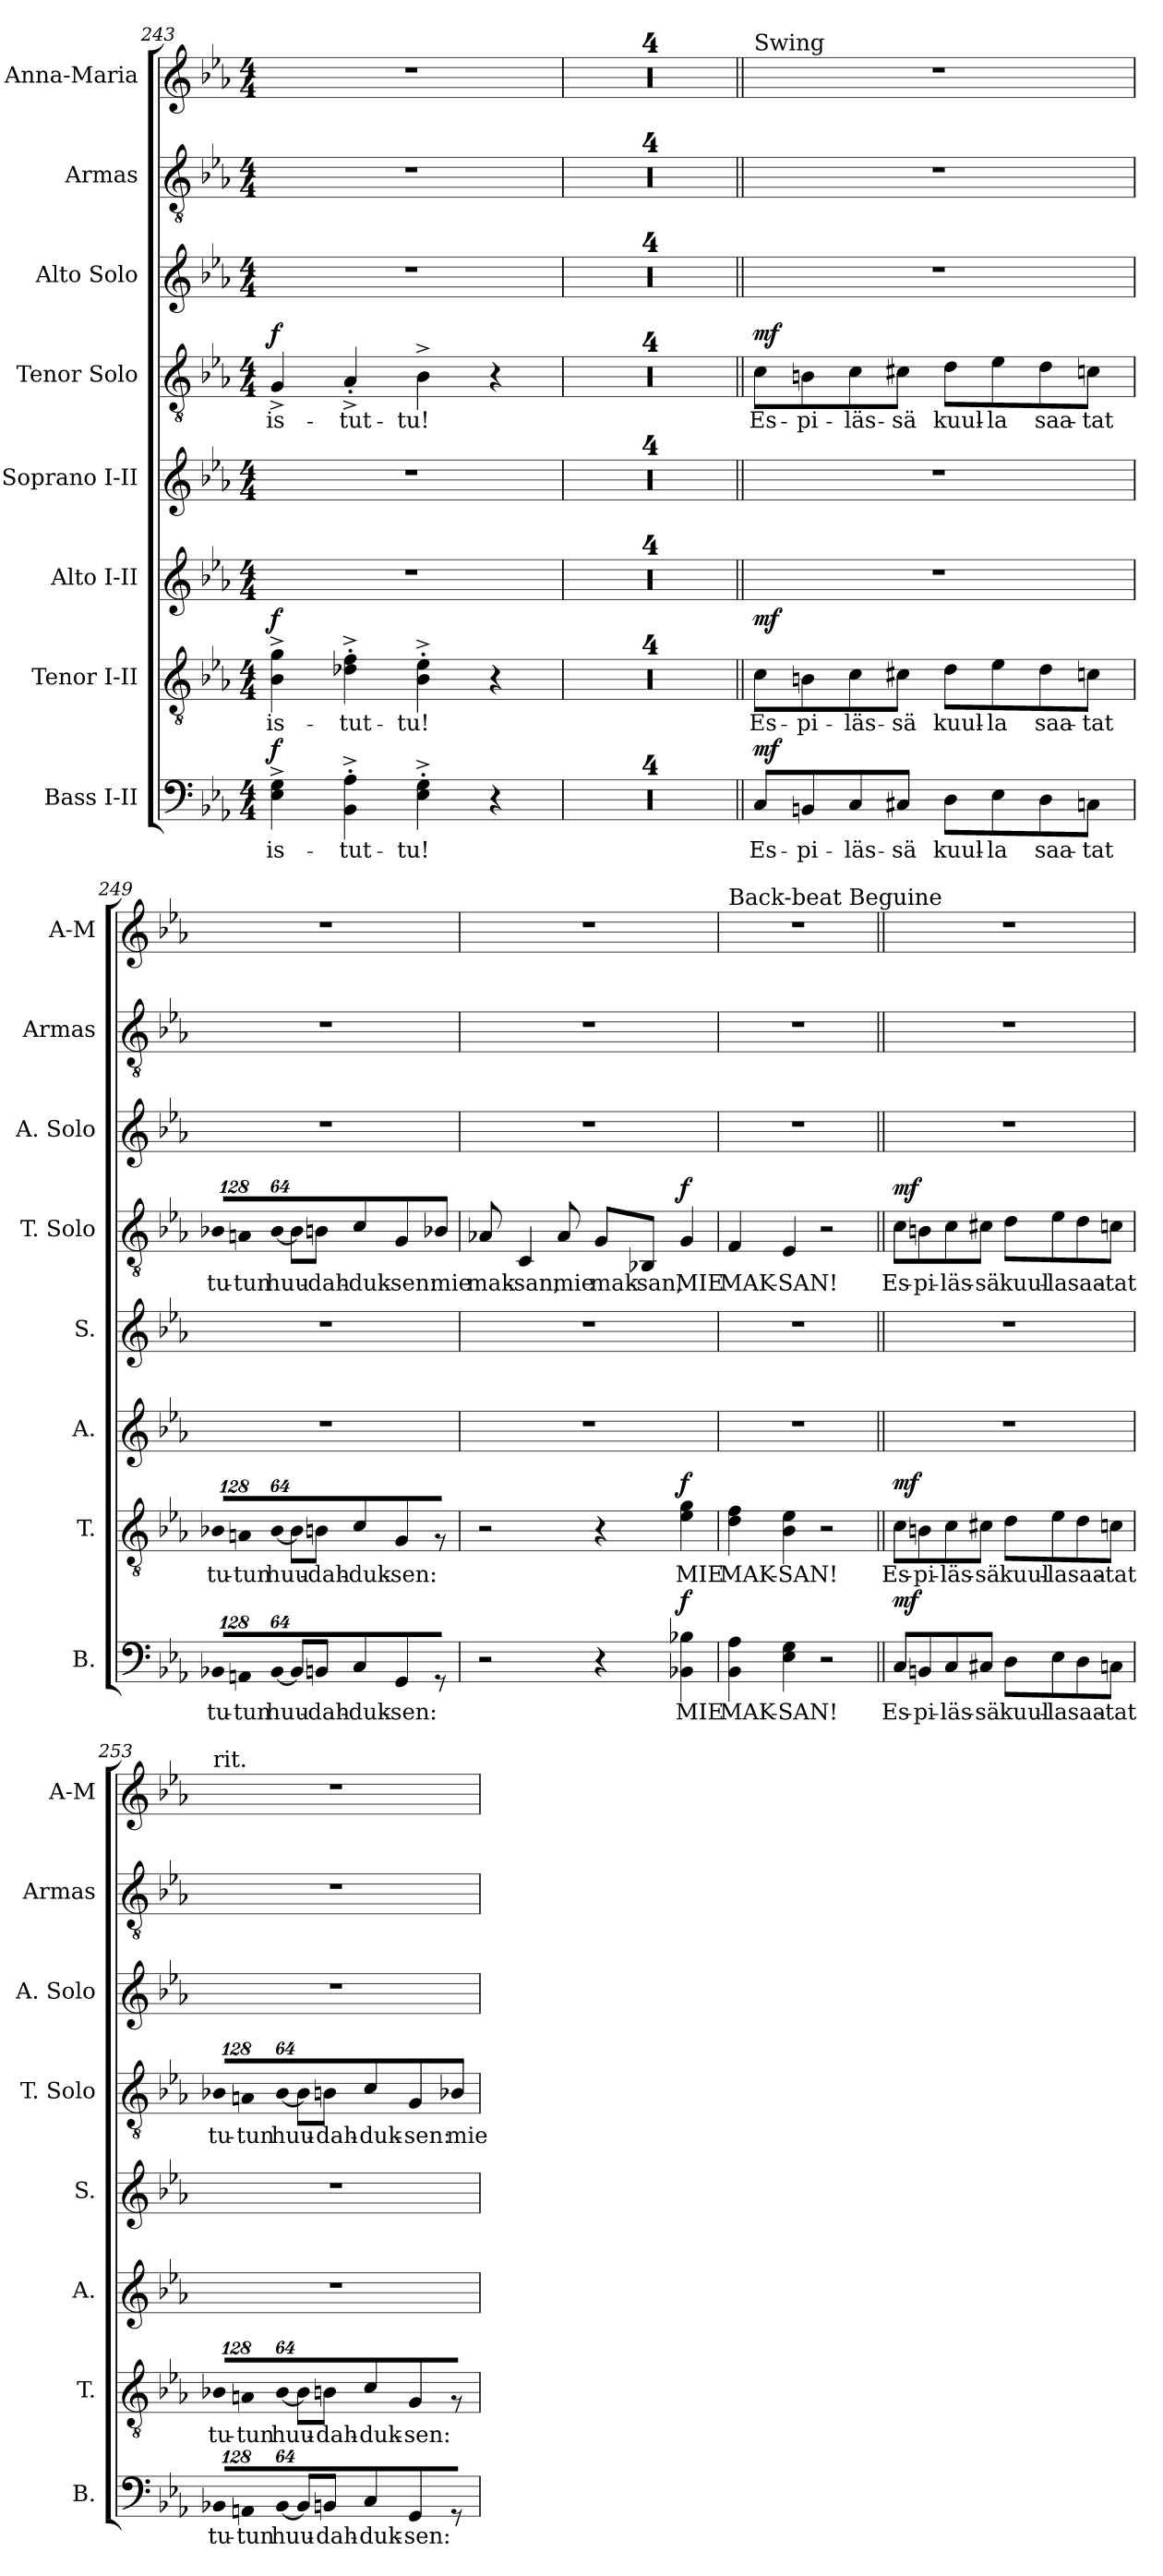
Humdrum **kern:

**kern	**text	**dynam	**kern	**text	**dynam	**kern	**kern	**kern	**text	**dynam	**kern	**kern	**kern
*part8	*part8	*part8	*part7	*part7	*part7	*part6	*part5	*part4	*part4	*part4	*part3	*part2	*part1
*staff8	*staff8	*staff8	*staff7	*staff7	*staff7	*staff6	*staff5	*staff4	*staff4	*staff4	*staff3	*staff2	*staff1
*I"Bass I-II	*	*	*I"Tenor I-II	*	*	*I"Alto I-II	*I"Soprano I-II	*I"Tenor Solo	*	*	*I"Alto Solo	*I"Armas	*I"Anna-Maria
*I'B.	*	*	*I'T.	*	*	*I'A.	*I'S.	*I'T. Solo	*	*	*I'A. Solo	*I'Armas	*I'A-M
*clefF4	*	*	*clefGv2	*	*	*clefG2	*clefG2	*clefGv2	*	*	*clefG2	*clefGv2	*clefG2
*	*	*	*ITrd7c12	*	*	*	*	*ITrd7c12	*	*	*	*ITrd7c12	*
*k[b-e-a-]	*	*	*k[b-e-a-]	*	*	*k[b-e-a-]	*k[b-e-a-]	*k[b-e-a-]	*	*	*k[b-e-a-]	*k[b-e-a-]	*k[b-e-a-]
*E-:	*	*	*E-:	*	*	*E-:	*E-:	*E-:	*	*	*E-:	*E-:	*E-:
*M4/4	*	*	*M4/4	*	*	*M4/4	*M4/4	*M4/4	*	*	*M4/4	*M4/4	*M4/4
=243	=243	=243	=243	=243	=243	=243	=243	=243	=243	=243	=243	=243	=243
!	!LO:LY:b:color=#000000	!	!	!	!	!	!	!	!	!	!	!	!
!	!	!	!	!LO:LY:b:color=#000000	!	!	!	!	!	!	!	!	!
!	!	!	!	!	!	!	!	!	!LO:LY:b:color=#000000	!	!	!	!
4E-i\^ 4Gi^	is-	f	4BB-i\^ 4Gi^	is-	f	1r	1r	4GG^i/	is-	f	1r	1r	1r
!	!LO:LY:b:color=#000000	!	!	!	!	!	!	!	!	!	!	!	!
!	!	!	!	!LO:LY:b:color=#000000	!	!	!	!	!	!	!	!	!
!	!	!	!	!	!	!	!	!	!LO:LY:b:color=#000000	!	!	!	!
4BB-i\'^ 4A-i'^	-tut-	.	4D-Xi\'^ 4Fi'^	-tut-	.	.	.	4AA-'^i/	-tut-	.	.	.	.
!	!LO:LY:b:color=#000000	!	!	!	!	!	!	!	!	!	!	!	!
!	!	!	!	!LO:LY:b:color=#000000	!	!	!	!	!	!	!	!	!
!	!	!	!	!	!	!	!	!	!LO:LY:b:color=#000000	!	!	!	!
4E-i\'^ 4Gi'^	-tu!	.	4BB-i\'^ 4E-i'^	-tu!	.	.	.	4BB-^i\	-tu!	.	.	.	.
4r	.	.	4r	.	.	.	.	4r	.	.	.	.	.
=244	=244	=244	=244	=244	=244	=244	=244	=244	=244	=244	=244	=244	=244
1r	.	.	1r	.	.	1r	1r	1r	.	.	1r	1r	1r
=245	=245	=245	=245	=245	=245	=245	=245	=245	=245	=245	=245	=245	=245
1r	.	.	1r	.	.	1r	1r	1r	.	.	1r	1r	1r
=246	=246	=246	=246	=246	=246	=246	=246	=246	=246	=246	=246	=246	=246
1r	.	.	1r	.	.	1r	1r	1r	.	.	1r	1r	1r
=247	=247	=247	=247	=247	=247	=247	=247	=247	=247	=247	=247	=247	=247
1r	.	.	1r	.	.	1r	1r	1r	.	.	1r	1r	1r
!!LO:LB:g=z
=248||	=248||	=248||	=248||	=248||	=248||	=248||	=248||	=248||	=248||	=248||	=248||	=248||	=248||
!	!LO:LY:b:color=#000000	!	!	!	!	!	!	!	!	!	!	!	!
!	!	!	!	!LO:LY:b:color=#000000	!	!	!	!	!	!	!	!	!
!	!	!	!	!	!	!	!	!	!	!	!	!	!LO:TX:a:t=Swing
!	!	!	!	!	!	!	!	!	!LO:LY:b:color=#000000	!	!	!	!
8Ci/L	Es-	mf	8Ci\L	Es-	mf	1r	1r	8Ci\L	Es-	mf	1r	1r	1r
!	!LO:LY:b:color=#000000	!	!	!	!	!	!	!	!	!	!	!	!
!	!	!	!	!LO:LY:b:color=#000000	!	!	!	!	!	!	!	!	!
!	!	!	!	!	!	!	!	!	!LO:LY:b:color=#000000	!	!	!	!
8BBni/	-pi-	.	8BBni\	-pi-	.	.	.	8BBni\	-pi-	.	.	.	.
!	!LO:LY:b:color=#000000	!	!	!	!	!	!	!	!	!	!	!	!
!	!	!	!	!LO:LY:b:color=#000000	!	!	!	!	!	!	!	!	!
!	!	!	!	!	!	!	!	!	!LO:LY:b:color=#000000	!	!	!	!
8Ci/	-läs-	.	8Ci\	-läs-	.	.	.	8Ci\	-läs-	.	.	.	.
!	!LO:LY:b:color=#000000	!	!	!	!	!	!	!	!	!	!	!	!
!	!	!	!	!LO:LY:b:color=#000000	!	!	!	!	!	!	!	!	!
!	!	!	!	!	!	!	!	!	!LO:LY:b:color=#000000	!	!	!	!
8C#Xi/J	-sä	.	8C#Xi\J	-sä	.	.	.	8C#Xi\J	-sä	.	.	.	.
!	!LO:LY:b:color=#000000	!	!	!	!	!	!	!	!	!	!	!	!
!	!	!	!	!LO:LY:b:color=#000000	!	!	!	!	!	!	!	!	!
!	!	!	!	!	!	!	!	!	!LO:LY:b:color=#000000	!	!	!	!
8Di\L	kuul-	.	8Di\L	kuul-	.	.	.	8Di\L	kuul-	.	.	.	.
!	!LO:LY:b:color=#000000	!	!	!	!	!	!	!	!	!	!	!	!
!	!	!	!	!LO:LY:b:color=#000000	!	!	!	!	!	!	!	!	!
!	!	!	!	!	!	!	!	!	!LO:LY:b:color=#000000	!	!	!	!
8E-i\	-la	.	8E-i\	-la	.	.	.	8E-i\	-la	.	.	.	.
!	!LO:LY:b:color=#000000	!	!	!	!	!	!	!	!	!	!	!	!
!	!	!	!	!LO:LY:b:color=#000000	!	!	!	!	!	!	!	!	!
!	!	!	!	!	!	!	!	!	!LO:LY:b:color=#000000	!	!	!	!
8Di\	saa-	.	8Di\	saa-	.	.	.	8Di\	saa-	.	.	.	.
!	!LO:LY:b:color=#000000	!	!	!	!	!	!	!	!	!	!	!	!
!	!	!	!	!LO:LY:b:color=#000000	!	!	!	!	!	!	!	!	!
!	!	!	!	!	!	!	!	!	!LO:LY:b:color=#000000	!	!	!	!
8Cni\J	-tat	.	8Cni\J	-tat	.	.	.	8Cni\J	-tat	.	.	.	.
=249	=249	=249	=249	=249	=249	=249	=249	=249	=249	=249	=249	=249	=249
*Xbrackettup	*	*	*	*	*	*	*	*	*	*	*	*	*
!LO:N:vis=8	!	!	!	!	!	!	!	!	!	!	!	!	!
!	!LO:LY:b:color=#000000	!	!	!	!	!	!	!	!	!	!	!	!
*	*	*	*Xbrackettup	*	*	*	*	*	*	*	*	*	*
!	!	!	!LO:N:vis=8	!	!	!	!	!	!	!	!	!	!
!	!	!	!	!LO:LY:b:color=#000000	!	!	!	!	!	!	!	!	!
*	*	*	*	*	*	*	*	*Xbrackettup	*	*	*	*	*
!	!	!	!	!	!	!	!	!LO:N:vis=8	!	!	!	!	!
!	!	!	!	!	!	!	!	!	!LO:LY:b:color=#000000	!	!	!	!
1024%85BB-Xi/L	tu-	.	1024%85BB-Xi/L	tu-	.	1r	1r	1024%85BB-Xi/L	tu-	.	1r	1r	1r
!LO:N:vis=8	!	!	!	!	!	!	!	!	!	!	!	!	!
!	!LO:LY:b:color=#000000	!	!LO:N:vis=8	!	!	!	!	!	!	!	!	!	!
!	!	!	!	!LO:LY:b:color=#000000	!	!	!	!LO:N:vis=8	!	!	!	!	!
!	!	!	!	!	!	!	!	!	!LO:LY:b:color=#000000	!	!	!	!
1024%85AAni/	-tun	.	1024%85AAni/	-tun	.	.	.	1024%85AAni/	-tun	.	.	.	.
!LO:N:vis=8	!	!	!	!	!	!	!	!	!	!	!	!	!
!	!LO:LY:b:color=#000000	!	!LO:N:vis=8	!	!	!	!	!	!	!	!	!	!
!	!	!	!	!LO:LY:b:color=#000000	!	!	!	!LO:N:vis=8	!	!	!	!	!
!	!	!	!	!	!	!	!	!	!LO:LY:b:color=#000000	!	!	!	!
[<512%43BB-i/J	huu-	.	[<512%43BB-i/J	huu-	.	.	.	[<512%43BB-i/J	huu-	.	.	.	.
8BB-i/L]	.	.	8BB-i\L]	.	.	.	.	8BB-i\L]	.	.	.	.	.
!	!LO:LY:b:color=#000000	!	!	!	!	!	!	!	!	!	!	!	!
!	!	!	!	!LO:LY:b:color=#000000	!	!	!	!	!	!	!	!	!
!	!	!	!	!	!	!	!	!	!LO:LY:b:color=#000000	!	!	!	!
8BBni/J	-dah-	.	8BBni\J	-dah-	.	.	.	8BBni\J	-dah-	.	.	.	.
!	!LO:LY:b:color=#000000	!	!	!	!	!	!	!	!	!	!	!	!
!	!	!	!	!LO:LY:b:color=#000000	!	!	!	!	!	!	!	!	!
!	!	!	!	!	!	!	!	!	!LO:LY:b:color=#000000	!	!	!	!
8Ci/	-duk-	.	8Ci\	-duk-	.	.	.	8Ci\	-duk-	.	.	.	.
!	!LO:LY:b:color=#000000	!	!	!	!	!	!	!	!	!	!	!	!
!	!	!	!	!LO:LY:b:color=#000000	!	!	!	!	!	!	!	!	!
!	!	!	!	!	!	!	!	!	!LO:LY:b:color=#000000	!	!	!	!
4GGi/	-sen:	.	4GGi/	-sen:	.	.	.	4GGi/	-sen:	.	.	.	.
!	!	!	!	!	!	!	!	!	!LO:LY:b:color=#000000	!	!	!	!
8r	.	.	8r	.	.	.	.	8BB-Xi\	mie	.	.	.	.
=250	=250	=250	=250	=250	=250	=250	=250	=250	=250	=250	=250	=250	=250
!	!	!	!	!	!	!	!	!	!LO:LY:b:color=#000000	!	!	!	!
2r	.	.	2r	.	.	1r	1r	8AA-Xi/	mak-	.	1r	1r	1r
!	!	!	!	!	!	!	!	!	!LO:LY:b:color=#000000	!	!	!	!
.	.	.	.	.	.	.	.	4CCi/	-san,	.	.	.	.
!	!	!	!	!	!	!	!	!	!LO:LY:b:color=#000000	!	!	!	!
.	.	.	.	.	.	.	.	8AA-i/	mie	.	.	.	.
!	!	!	!	!	!	!	!	!	!LO:LY:b:color=#000000	!	!	!	!
4r	.	.	4r	.	.	.	.	8GGi/L	mak-	.	.	.	.
!	!	!	!	!	!	!	!	!	!LO:LY:b:color=#000000	!	!	!	!
.	.	.	.	.	.	.	.	8BBB-Xi/J	-san,	.	.	.	.
!	!LO:LY:b:color=#000000	!	!	!	!	!	!	!	!	!	!	!	!
!	!	!	!	!LO:LY:b:color=#000000	!	!	!	!	!	!	!	!	!
!	!	!	!	!	!	!	!	!	!LO:LY:b:color=#000000	!	!	!	!
4BB-Xi\ 4B-Xi	MIE	f	4E-i\ 4Gi	MIE	f	.	.	4GGi/	MIE	f	.	.	.
=251	=251	=251	=251	=251	=251	=251	=251	=251	=251	=251	=251	=251	=251
!	!LO:LY:b:color=#000000	!	!	!	!	!	!	!	!	!	!	!	!
!	!	!	!	!LO:LY:b:color=#000000	!	!	!	!	!	!	!	!	!
!	!	!	!	!	!	!	!	!	!	!	!	!	!LO:TX:a:t=Back-beat Beguine
!	!	!	!	!	!	!	!	!	!LO:LY:b:color=#000000	!	!	!	!
4BB-i\ 4A-i	MAK-	.	4Di\ 4Fi	MAK-	.	1r	1r	4FFi/	MAK-	.	1r	1r	1r
!	!LO:LY:b:color=#000000	!	!	!	!	!	!	!	!	!	!	!	!
!	!	!	!	!LO:LY:b:color=#000000	!	!	!	!	!	!	!	!	!
!	!	!	!	!	!	!	!	!	!LO:LY:b:color=#000000	!	!	!	!
4E-i\ 4Gi	-SAN!	.	4BB-i\ 4E-i	-SAN!	.	.	.	4EE-i/	-SAN!	.	.	.	.
2r	.	.	2r	.	.	.	.	2r	.	.	.	.	.
!!LO:LB:g=z
=252||	=252||	=252||	=252||	=252||	=252||	=252||	=252||	=252||	=252||	=252||	=252||	=252||	=252||
!	!LO:LY:b:color=#000000	!	!	!	!	!	!	!	!	!	!	!	!
!	!	!	!	!LO:LY:b:color=#000000	!	!	!	!	!	!	!	!	!
*	*	*	*	*	*	*	*	*	*	*	*	*	*MM82
!	!	!	!	!	!	!	!	!	!LO:LY:b:color=#000000	!	!	!	!
8Ci/L	Es-	mf	8Ci\L	Es-	mf	1r	1r	8Ci\L	Es-	mf	1r	1r	1r
!	!LO:LY:b:color=#000000	!	!	!	!	!	!	!	!	!	!	!	!
!	!	!	!	!LO:LY:b:color=#000000	!	!	!	!	!	!	!	!	!
!	!	!	!	!	!	!	!	!	!LO:LY:b:color=#000000	!	!	!	!
8BBni/	-pi-	.	8BBni\	-pi-	.	.	.	8BBni\	-pi-	.	.	.	.
!	!LO:LY:b:color=#000000	!	!	!	!	!	!	!	!	!	!	!	!
!	!	!	!	!LO:LY:b:color=#000000	!	!	!	!	!	!	!	!	!
!	!	!	!	!	!	!	!	!	!LO:LY:b:color=#000000	!	!	!	!
8Ci/	-läs-	.	8Ci\	-läs-	.	.	.	8Ci\	-läs-	.	.	.	.
!	!LO:LY:b:color=#000000	!	!	!	!	!	!	!	!	!	!	!	!
!	!	!	!	!LO:LY:b:color=#000000	!	!	!	!	!	!	!	!	!
!	!	!	!	!	!	!	!	!	!LO:LY:b:color=#000000	!	!	!	!
8C#Xi/J	-sä	.	8C#Xi\J	-sä	.	.	.	8C#Xi\J	-sä	.	.	.	.
!	!LO:LY:b:color=#000000	!	!	!	!	!	!	!	!	!	!	!	!
!	!	!	!	!LO:LY:b:color=#000000	!	!	!	!	!	!	!	!	!
!	!	!	!	!	!	!	!	!	!LO:LY:b:color=#000000	!	!	!	!
8Di\L	kuul-	.	8Di\L	kuul-	.	.	.	8Di\L	kuul-	.	.	.	.
!	!LO:LY:b:color=#000000	!	!	!	!	!	!	!	!	!	!	!	!
!	!	!	!	!LO:LY:b:color=#000000	!	!	!	!	!	!	!	!	!
!	!	!	!	!	!	!	!	!	!LO:LY:b:color=#000000	!	!	!	!
8E-i\	-la	.	8E-i\	-la	.	.	.	8E-i\	-la	.	.	.	.
!	!LO:LY:b:color=#000000	!	!	!	!	!	!	!	!	!	!	!	!
!	!	!	!	!LO:LY:b:color=#000000	!	!	!	!	!	!	!	!	!
!	!	!	!	!	!	!	!	!	!LO:LY:b:color=#000000	!	!	!	!
8Di\	saa-	.	8Di\	saa-	.	.	.	8Di\	saa-	.	.	.	.
!	!LO:LY:b:color=#000000	!	!	!	!	!	!	!	!	!	!	!	!
!	!	!	!	!LO:LY:b:color=#000000	!	!	!	!	!	!	!	!	!
!	!	!	!	!	!	!	!	!	!LO:LY:b:color=#000000	!	!	!	!
8Cni\J	-tat	.	8Cni\J	-tat	.	.	.	8Cni\J	-tat	.	.	.	.
=253	=253	=253	=253	=253	=253	=253	=253	=253	=253	=253	=253	=253	=253
!LO:N:vis=8	!	!	!	!	!	!	!	!	!	!	!	!	!
!	!LO:LY:b:color=#000000	!	!LO:N:vis=8	!	!	!	!	!	!	!	!	!	!
!	!	!	!	!LO:LY:b:color=#000000	!	!	!	!LO:N:vis=8	!	!	!	!	!
!	!	!	!	!	!	!	!	!	!	!	!	!	!LO:TX:t=rit.
!	!	!	!	!	!	!	!	!	!LO:LY:b:color=#000000	!	!	!	!
1024%85BB-Xi/L	tu-	.	1024%85BB-Xi/L	tu-	.	1r	1r	1024%85BB-Xi/L	tu-	.	1r	1r	1r
!LO:N:vis=8	!	!	!	!	!	!	!	!	!	!	!	!	!
!	!LO:LY:b:color=#000000	!	!LO:N:vis=8	!	!	!	!	!	!	!	!	!	!
!	!	!	!	!LO:LY:b:color=#000000	!	!	!	!LO:N:vis=8	!	!	!	!	!
!	!	!	!	!	!	!	!	!	!LO:LY:b:color=#000000	!	!	!	!
1024%85AAni/	-tun	.	1024%85AAni/	-tun	.	.	.	1024%85AAni/	-tun	.	.	.	.
!LO:N:vis=8	!	!	!	!	!	!	!	!	!	!	!	!	!
!	!LO:LY:b:color=#000000	!	!LO:N:vis=8	!	!	!	!	!	!	!	!	!	!
!	!	!	!	!LO:LY:b:color=#000000	!	!	!	!LO:N:vis=8	!	!	!	!	!
!	!	!	!	!	!	!	!	!	!LO:LY:b:color=#000000	!	!	!	!
[<512%43BB-i/J	huu-	.	[<512%43BB-i/J	huu-	.	.	.	[<512%43BB-i/J	huu-	.	.	.	.
8BB-i/L]	.	.	8BB-i\L]	.	.	.	.	8BB-i\L]	.	.	.	.	.
!	!LO:LY:b:color=#000000	!	!	!	!	!	!	!	!	!	!	!	!
!	!	!	!	!LO:LY:b:color=#000000	!	!	!	!	!	!	!	!	!
!	!	!	!	!	!	!	!	!	!LO:LY:b:color=#000000	!	!	!	!
8BBni/J	-dah-	.	8BBni\J	-dah-	.	.	.	8BBni\J	-dah-	.	.	.	.
!	!LO:LY:b:color=#000000	!	!	!	!	!	!	!	!	!	!	!	!
!	!	!	!	!LO:LY:b:color=#000000	!	!	!	!	!	!	!	!	!
!	!	!	!	!	!	!	!	!	!LO:LY:b:color=#000000	!	!	!	!
8Ci/	-duk-	.	8Ci\	-duk-	.	.	.	8Ci\	-duk-	.	.	.	.
!	!LO:LY:b:color=#000000	!	!	!	!	!	!	!	!	!	!	!	!
!	!	!	!	!LO:LY:b:color=#000000	!	!	!	!	!	!	!	!	!
!	!	!	!	!	!	!	!	!	!LO:LY:b:color=#000000	!	!	!	!
4GGi/	-sen:	.	4GGi/	-sen:	.	.	.	4GGi/	-sen:	.	.	.	.
!	!	!	!	!	!	!	!	!	!LO:LY:b:color=#000000	!	!	!	!
8r	.	.	8r	.	.	.	.	8BB-Xi\	mie	.	.	.	.
=	=	=	=	=	=	=	=	=	=	=	=	=	=
*-	*-	*-	*-	*-	*-	*-	*-	*-	*-	*-	*-	*-	*-
